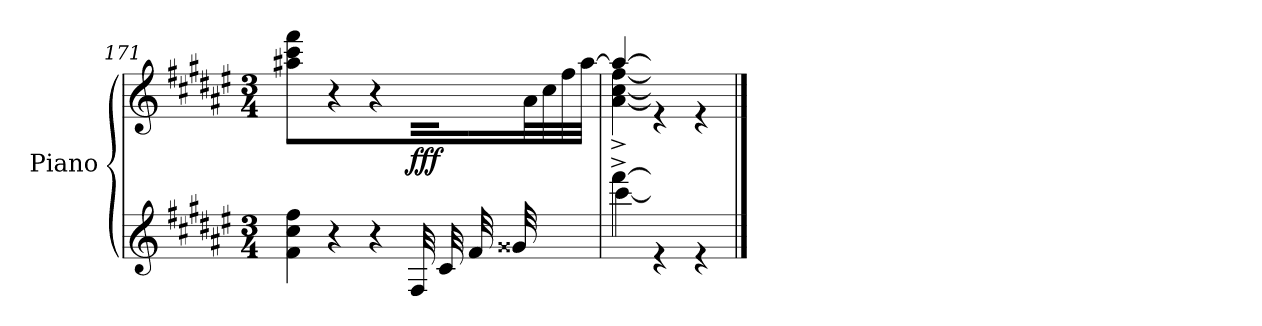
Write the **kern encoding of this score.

**kern	**kern	**dynam
*part1	*part1	*part1
*staff2	*staff1	*staff1/2
*I"Piano	*	*
*I'Pno.	*	*
*clefG2	*clefG2	*
*k[f#c#g#d#a#e#]	*k[f#c#g#d#a#e#]	*
*M3/4	*M3/4	*
=171	=171	=171
*^	*	*
2.ryy	4f#\ 4cc#\ 4ff#\	4aa#X\ 4ccc#\ 4fff#\	.
.	4r	4r	.
.	4r	4r	.
*	*	*MM80	*
!	!	!	!LO:DY:b
(32F#/LLL	4ryy	32ryy	fff
*	*	*MM100	*
32c#/	.	32ryy	.
*	*	*MM120	*
32f#/	.	16ryy	.
32g##X/	.	.	.
*	*	*MM180	*
8ryy	.	32a#\	.
.	.	32cc#\	.
.	.	32ff#\	.
*	*	*MM80	*
.	.	[32aa#\JJJ	.
=172	=172	=172	=172
*	*	*MM80	*
*	*	*^	*
[4fff#^\	[4ccc#\	4aa#/_)	[4a#\^ [4cc#\^ [4ff#\^	.
4re	2ccc#yy] 2fff#yy]	4re	2a#yy] 2cc#yy] 2ff#yy] 2aa#yy]	.
4re	.	4re	.	.
*v	*v	*	*	*
*	*v	*v	*
==	==	==
*-	*-	*-
